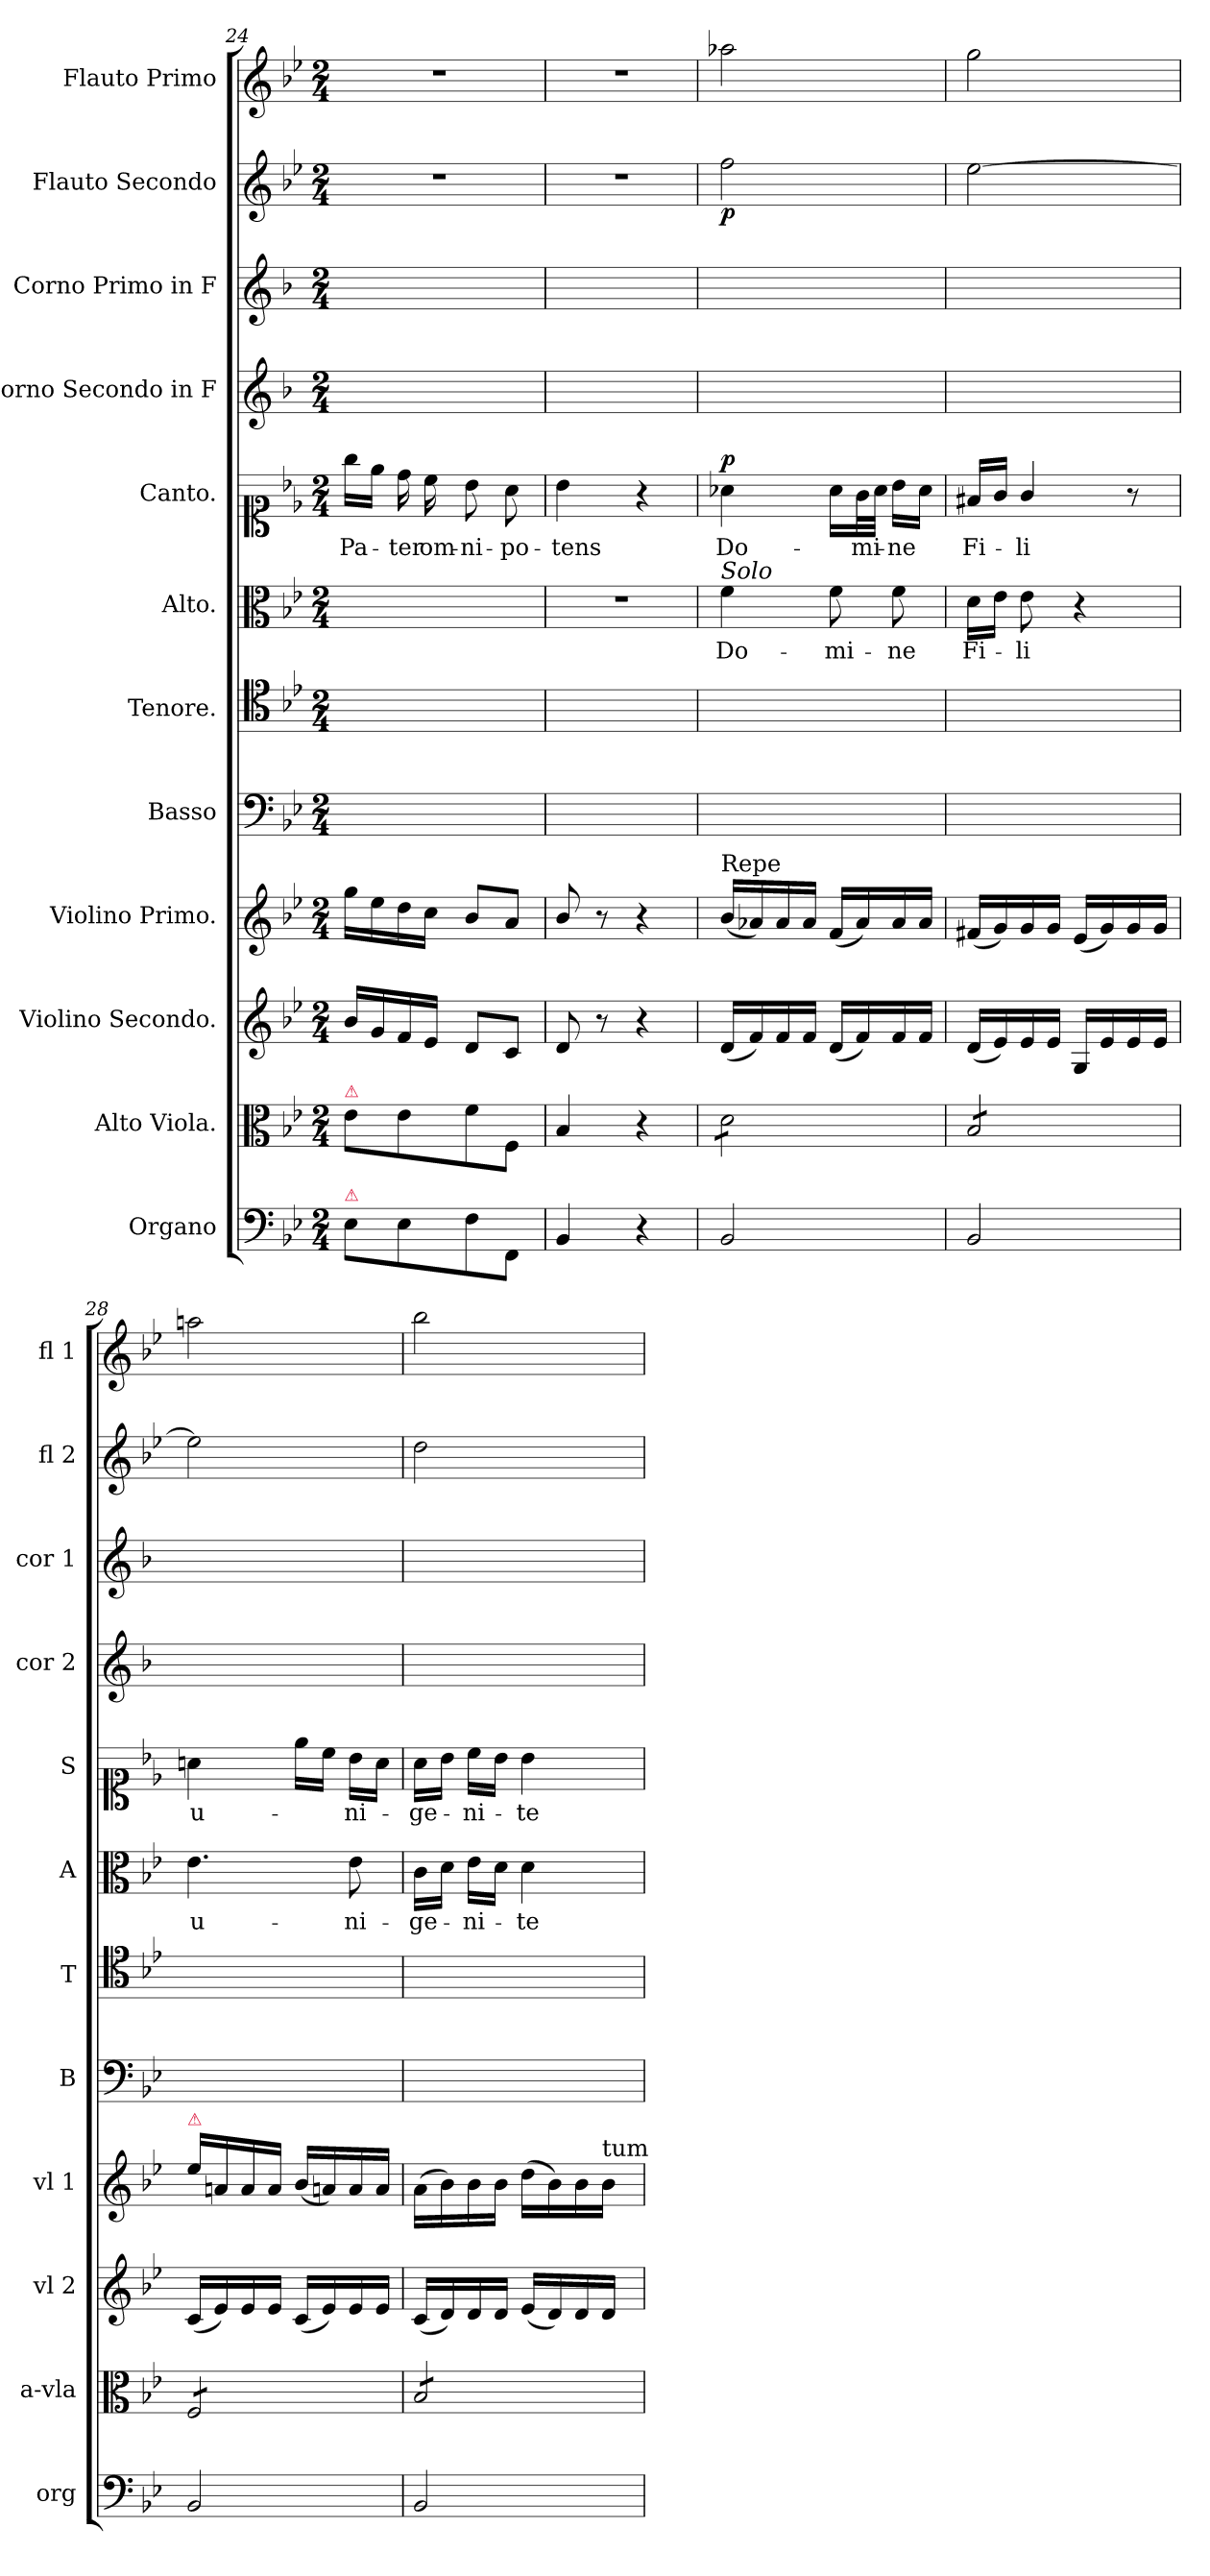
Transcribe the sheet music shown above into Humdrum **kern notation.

**kern	**kern	**kern	**kern	**kern	**kern	**kern	**text	**kern	**text	**dynam	**kern	**kern	**kern	**dynam	**kern
*part12	*part11	*part10	*part9	*part8	*part7	*part6	*part6	*part5	*part5	*part5	*part4	*part3	*part2	*part2	*part1
*staff12	*staff11	*staff10	*staff9	*staff8	*staff7	*staff6	*staff6	*staff5	*staff5	*staff5	*staff4	*staff3	*staff2	*staff2	*staff1
*I"Organo	*I"Alto Viola.	*I"Violino Secondo.	*I"Violino Primo.	*I"Basso	*I"Tenore.	*I"Alto.	*	*I"Canto.	*	*	*I"Corno Secondo in F	*I"Corno Primo in F	*I"Flauto Secondo	*	*I"Flauto Primo
*I'org	*I'a-vla	*I'vl 2	*I'vl 1	*I'B	*I'T	*I'A	*	*I'S	*	*	*I'cor 2	*I'cor 1	*I'fl 2	*	*I'fl 1
*clefF4	*clefC3	*clefG2	*clefG2	*clefF4	*clefC4	*clefC3	*	*clefC1	*	*	*clefG2	*clefG2	*clefG2	*	*clefG2
*	*	*	*	*	*	*	*	*	*	*	*ITrd4c7	*ITrd4c7	*	*	*
*k[b-e-]	*k[b-e-]	*k[b-e-]	*k[b-e-]	*k[b-e-]	*k[b-e-]	*k[b-e-]	*	*k[b-e-]	*	*	*k[b-e-]	*k[b-e-]	*k[b-e-]	*	*k[b-e-]
*B-:	*B-:	*B-:	*B-:	*B-:	*B-:	*B-:	*	*B-:	*	*	*B-:	*B-:	*B-:	*	*B-:
*M2/4	*M2/4	*M2/4	*M2/4	*M2/4	*M2/4	*M2/4	*	*M2/4	*	*	*M2/4	*M2/4	*M2/4	*	*M2/4
=24	=24	=24	=24	=24	=24	=24	=24	=24	=24	=24	=24	=24	=24	=24	=24
!	!LO:TX:a:color=crimson:t=⚠	!	!	!	!	!	!	!	!	!	!	!	!	!	!
!LO:TX:a:color=crimson:t=⚠	!	!	!	!	!	!	!	!	!	!	!	!	!	!	!
8E-\L	8e-\L	16b-/LL	16gg\LL	2ryy	2ryy	2ryy	.	16gg\LL	Pa-	.	2ryy	2ryy	2r	.	2r
.	.	16g/	16ee-\	.	.	.	.	16ee-\JJ	.	.	.	.	.	.	.
8E-\	8e-\	16f/	16dd\	.	.	.	.	16dd\	-ter	.	.	.	.	.	.
.	.	16e-/JJ	16cc\JJ	.	.	.	.	16cc\	om-	.	.	.	.	.	.
8F\	8f\	8d/L	8b-/L	.	.	.	.	8b-\	-ni-	.	.	.	.	.	.
8FF/J	8F/J	8c/J	8a/J	.	.	.	.	8a\	-po-	.	.	.	.	.	.
=25	=25	=25	=25	=25	=25	=25	=25	=25	=25	=25	=25	=25	=25	=25	=25
4BB-/	4B-/	8d/	8b-/	2ryy	2ryy	2r	.	4b-\	-tens	.	2ryy	2ryy	2r	.	2r
.	.	8r	8r	.	.	.	.	.	.	.	.	.	.	.	.
4r	4r	4r	4r	.	.	.	.	4r	.	.	.	.	.	.	.
=26	=26	=26	=26	=26	=26	=26	=26	=26	=26	=26	=26	=26	=26	=26	=26
!	!	!	!	!	!	!LO:TX:a:i:t=Solo	!	!	!	!	!	!	!	!	!
!	!	!	!LO:TX:a:t=Repe	!	!	!	!	!	!	!	!	!	!	!	!
!	!	!	!	!	!	!	!	!	!	!LO:DY:a	!	!	!	!	!
*	*tremolo	*	*	*	*	*	*	*	*	*	*	*	*	*	*
2BB-/	8d\L	(16d/LL	(16b-/LL	2ryy	2ryy	4f\	Do-	4a-X\	Do-	p.	2ryy	2ryy	2ff\	p.	2aa-X\
.	.	16f/)	16a-X/)	.	.	.	.	.	.	.	.	.	.	.	.
.	8d\	16f/	16a-/	.	.	.	.	.	.	.	.	.	.	.	.
.	.	16f/JJ	16a-/JJ	.	.	.	.	.	.	.	.	.	.	.	.
.	8d\	(16d/LL	(16f/LL	.	.	8f\	-mi-	16a-\LL	.	.	.	.	.	.	.
.	.	16f/)	16a-/)	.	.	.	.	32g\L	-mi-	.	.	.	.	.	.
.	.	.	.	.	.	.	.	32a-\JJJ	.	.	.	.	.	.	.
.	8d\J	16f/	16a-/	.	.	8f\	-ne	16b-\LL	-ne	.	.	.	.	.	.
.	.	16f/JJ	16a-/JJ	.	.	.	.	16a-\JJ	.	.	.	.	.	.	.
=27	=27	=27	=27	=27	=27	=27	=27	=27	=27	=27	=27	=27	=27	=27	=27
2BB-/	8B-/L	(16d/LL	(16f#X/LL	2ryy	2ryy	16d\LL	Fi-	16f#X/LL	Fi-	.	2ryy	2ryy	[2ee-\	.	2gg\
.	.	16e-/)	16g/)	.	.	16e-\JJ	.	16g/JJ	.	.	.	.	.	.	.
.	8B-/	16e-/	16g/	.	.	8e-\	-li	4g/	-li	.	.	.	.	.	.
.	.	16e-/JJ	16g/JJ	.	.	.	.	.	.	.	.	.	.	.	.
.	8B-/	16G/LL	(16e-/LL	.	.	4r	.	.	.	.	.	.	.	.	.
.	.	16e-/	16g/)	.	.	.	.	.	.	.	.	.	.	.	.
.	8B-/J	16e-/	16g/	.	.	.	.	8r	.	.	.	.	.	.	.
.	.	16e-/JJ	16g/JJ	.	.	.	.	.	.	.	.	.	.	.	.
=28	=28	=28	=28	=28	=28	=28	=28	=28	=28	=28	=28	=28	=28	=28	=28
!	!	!	!LO:TX:a:color=crimson:t=⚠	!	!	!	!	!	!	!	!	!	!	!	!
2BB-/	8F/L	(16c/LL	16ee-\LL	2ryy	2ryy	4.e-\	u-	4an\	u-	.	2ryy	2ryy	2ee-\]	.	2aan\
.	.	16e-/)	16an/	.	.	.	.	.	.	.	.	.	.	.	.
.	8F/	16e-/	16a/	.	.	.	.	.	.	.	.	.	.	.	.
.	.	16e-/JJ	16a/JJ	.	.	.	.	.	.	.	.	.	.	.	.
.	8F/	(16c/LL	(16b-/LL	.	.	.	.	16ee-\LL	.	.	.	.	.	.	.
.	.	16e-/)	16an/)	.	.	.	.	16cc\JJ	.	.	.	.	.	.	.
.	8F/J	16e-/	16a/	.	.	8e-\	-ni-	16b-\LL	-ni-	.	.	.	.	.	.
.	.	16e-/JJ	16a/JJ	.	.	.	.	16a\JJ	.	.	.	.	.	.	.
=29	=29	=29	=29	=29	=29	=29	=29	=29	=29	=29	=29	=29	=29	=29	=29
2BB-/	8B-/L	(16c/LL	(16a\LL	2ryy	2ryy	16c\LL	-ge-	16a\LL	-ge-	.	2ryy	2ryy	2dd\	.	2bb-\
.	.	16d/)	16b-\)	.	.	16d\JJ	.	16b-\JJ	.	.	.	.	.	.	.
.	8B-/	16d/	16b-\	.	.	16e-\LL	-ni-	16cc\LL	-ni-	.	.	.	.	.	.
.	.	16d/JJ	16b-\JJ	.	.	16d\JJ	.	16b-\JJ	.	.	.	.	.	.	.
.	8B-/	(16e-/LL	(16dd\LL	.	.	4d\	-te	4b-\	-te	.	.	.	.	.	.
.	.	16d/)	16b-\)	.	.	.	.	.	.	.	.	.	.	.	.
.	8B-/J	16d/	16b-\	.	.	.	.	.	.	.	.	.	.	.	.
*	*Xtremolo	*	*	*	*	*	*	*	*	*	*	*	*	*	*
!	!	!	!LO:TX:a:t=tum	!	!	!	!	!	!	!	!	!	!	!	!
.	.	16d/JJ	16b-\JJ	.	.	.	.	.	.	.	.	.	.	.	.
=	=	=	=	=	=	=	=	=	=	=	=	=	=	=	=
*-	*-	*-	*-	*-	*-	*-	*-	*-	*-	*-	*-	*-	*-	*-	*-
